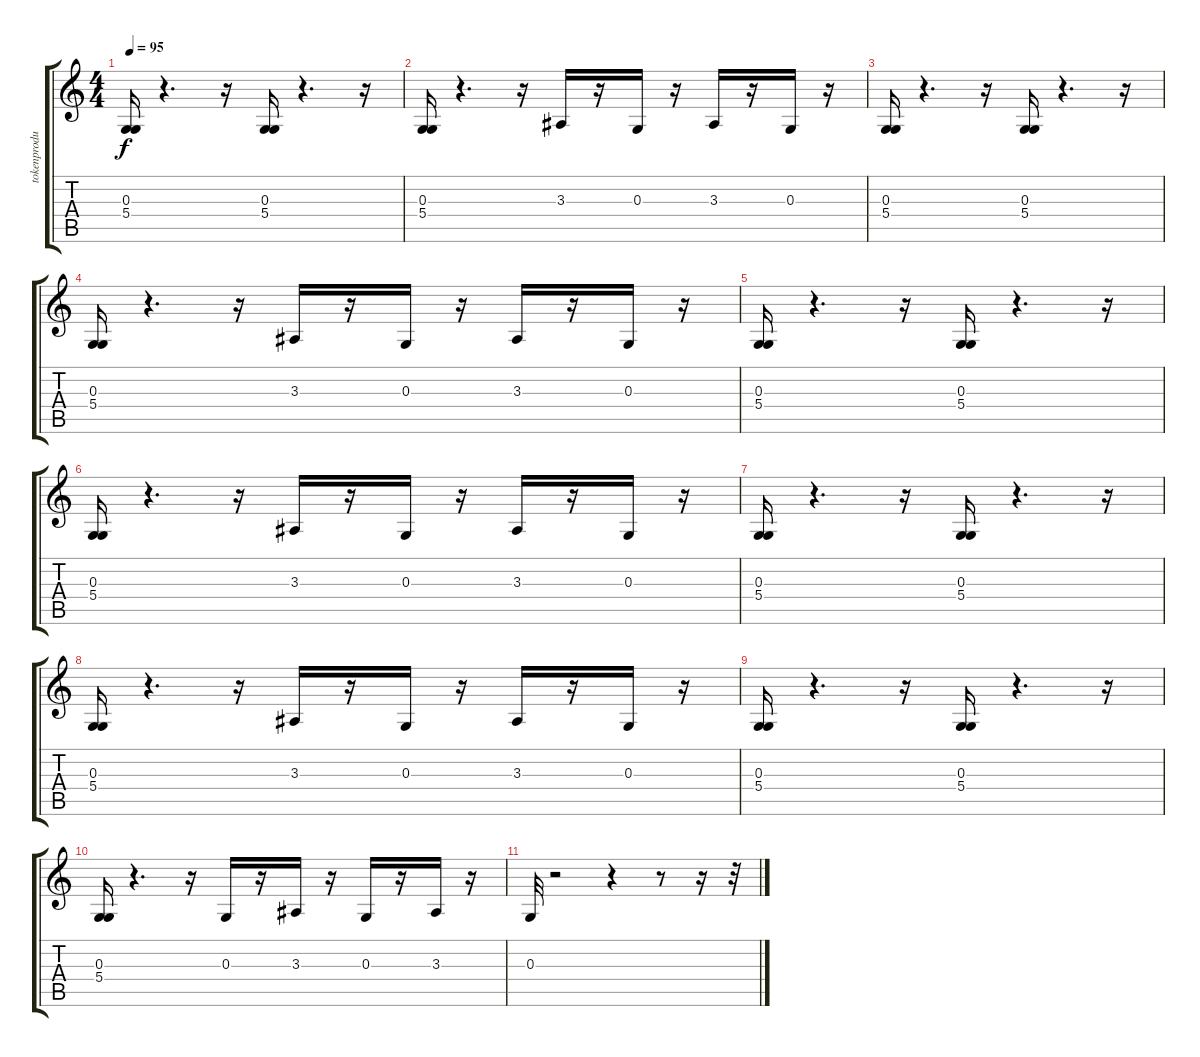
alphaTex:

\track ("" "tokenprodu") {instrument tuba}
\staff {score tabs}
\tuning (E4 B3 G3 D3 A2 E2) {hide}
\ts (4 4)
\tempo 95
\clef g2
\ks c
(0.3 5.4).16{dy f} r.4{d} r.16 (0.3 5.4).16 r.4{d} r.16 |
(0.3 5.4).16 r.4{d} r.16 3.3.16 r.16 0.3.16 r.16 3.3.16 r.16 0.3.16 r.16 |
(0.3 5.4).16 r.4{d} r.16 (0.3 5.4).16 r.4{d} r.16 |
(0.3 5.4).16 r.4{d} r.16 3.3.16 r.16 0.3.16 r.16 3.3.16 r.16 0.3.16 r.16 |
(0.3 5.4).16 r.4{d} r.16 (0.3 5.4).16 r.4{d} r.16 |
(0.3 5.4).16 r.4{d} r.16 3.3.16 r.16 0.3.16 r.16 3.3.16 r.16 0.3.16 r.16 |
(0.3 5.4).16 r.4{d} r.16 (0.3 5.4).16 r.4{d} r.16 |
(0.3 5.4).16 r.4{d} r.16 3.3.16 r.16 0.3.16 r.16 3.3.16 r.16 0.3.16 r.16 |
(0.3 5.4).16 r.4{d} r.16 (0.3 5.4).16 r.4{d} r.16 |
(0.3 5.4).16 r.4{d} r.16 0.3.16 r.16 3.3.16 r.16 0.3.16 r.16 3.3.16 r.16 |
0.3.32 r.2 r.4 r.8 r.16 r.32
